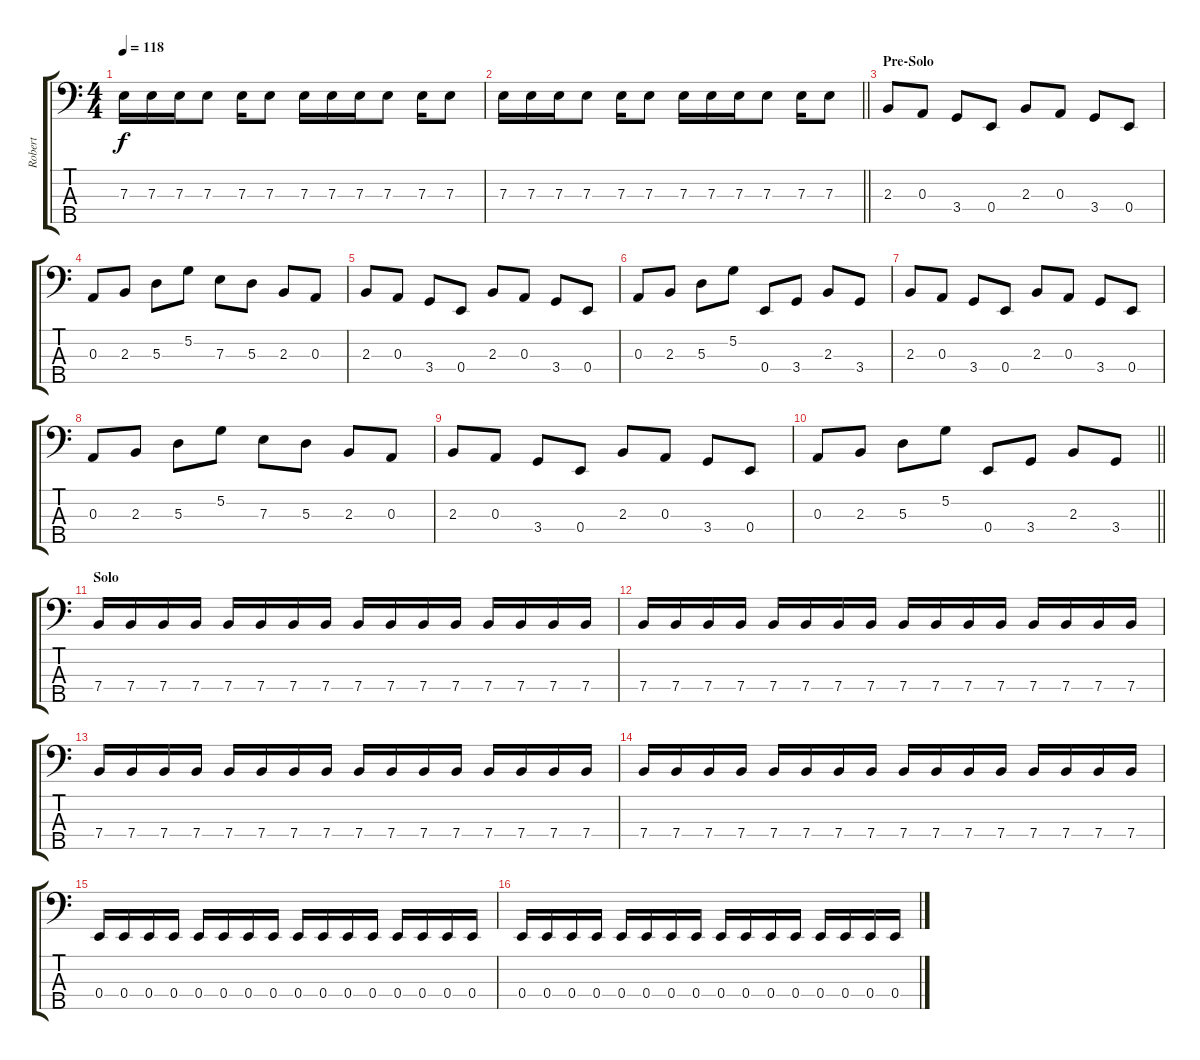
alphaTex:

\track ("Robert" "Robert") {solo instrument electricbassfinger}
\staff {score tabs}
\tuning (G2 D2 A1 E1 B0) {hide}
\ts (4 4)
\tempo 118
\clef f4
\ks c
7.3.16{dy f} 7.3.16 7.3.16 7.3.8 7.3.16 7.3.8 7.3.16 7.3.16 7.3.16 7.3.8 7.3.16 7.3.8 |
\barLineRight lightlight
7.3.16 7.3.16 7.3.16 7.3.8 7.3.16 7.3.8 7.3.16 7.3.16 7.3.16 7.3.8 7.3.16 7.3.8 |
\section ("" "Pre-Solo")
2.3.8 0.3.8 3.4.8 0.4.8 2.3.8 0.3.8 3.4.8 0.4.8 |
0.3.8 2.3.8 5.3.8 5.2.8 7.3.8 5.3.8 2.3.8 0.3.8 |
2.3.8 0.3.8 3.4.8 0.4.8 2.3.8 0.3.8 3.4.8 0.4.8 |
0.3.8 2.3.8 5.3.8 5.2.8 0.4.8 3.4.8 2.3.8 3.4.8 |
2.3.8 0.3.8 3.4.8 0.4.8 2.3.8 0.3.8 3.4.8 0.4.8 |
0.3.8 2.3.8 5.3.8 5.2.8 7.3.8 5.3.8 2.3.8 0.3.8 |
2.3.8 0.3.8 3.4.8 0.4.8 2.3.8 0.3.8 3.4.8 0.4.8 |
\barLineRight lightlight
0.3.8 2.3.8 5.3.8 5.2.8 0.4.8 3.4.8 2.3.8 3.4.8 |
\section ("" "Solo")
7.4.16 7.4.16 7.4.16 7.4.16 7.4.16 7.4.16 7.4.16 7.4.16 7.4.16 7.4.16 7.4.16 7.4.16 7.4.16 7.4.16 7.4.16 7.4.16 |
7.4.16 7.4.16 7.4.16 7.4.16 7.4.16 7.4.16 7.4.16 7.4.16 7.4.16 7.4.16 7.4.16 7.4.16 7.4.16 7.4.16 7.4.16 7.4.16 |
7.4.16 7.4.16 7.4.16 7.4.16 7.4.16 7.4.16 7.4.16 7.4.16 7.4.16 7.4.16 7.4.16 7.4.16 7.4.16 7.4.16 7.4.16 7.4.16 |
7.4.16 7.4.16 7.4.16 7.4.16 7.4.16 7.4.16 7.4.16 7.4.16 7.4.16 7.4.16 7.4.16 7.4.16 7.4.16 7.4.16 7.4.16 7.4.16 |
0.4.16 0.4.16 0.4.16 0.4.16 0.4.16 0.4.16 0.4.16 0.4.16 0.4.16 0.4.16 0.4.16 0.4.16 0.4.16 0.4.16 0.4.16 0.4.16 |
0.4.16 0.4.16 0.4.16 0.4.16 0.4.16 0.4.16 0.4.16 0.4.16 0.4.16 0.4.16 0.4.16 0.4.16 0.4.16 0.4.16 0.4.16 0.4.16
